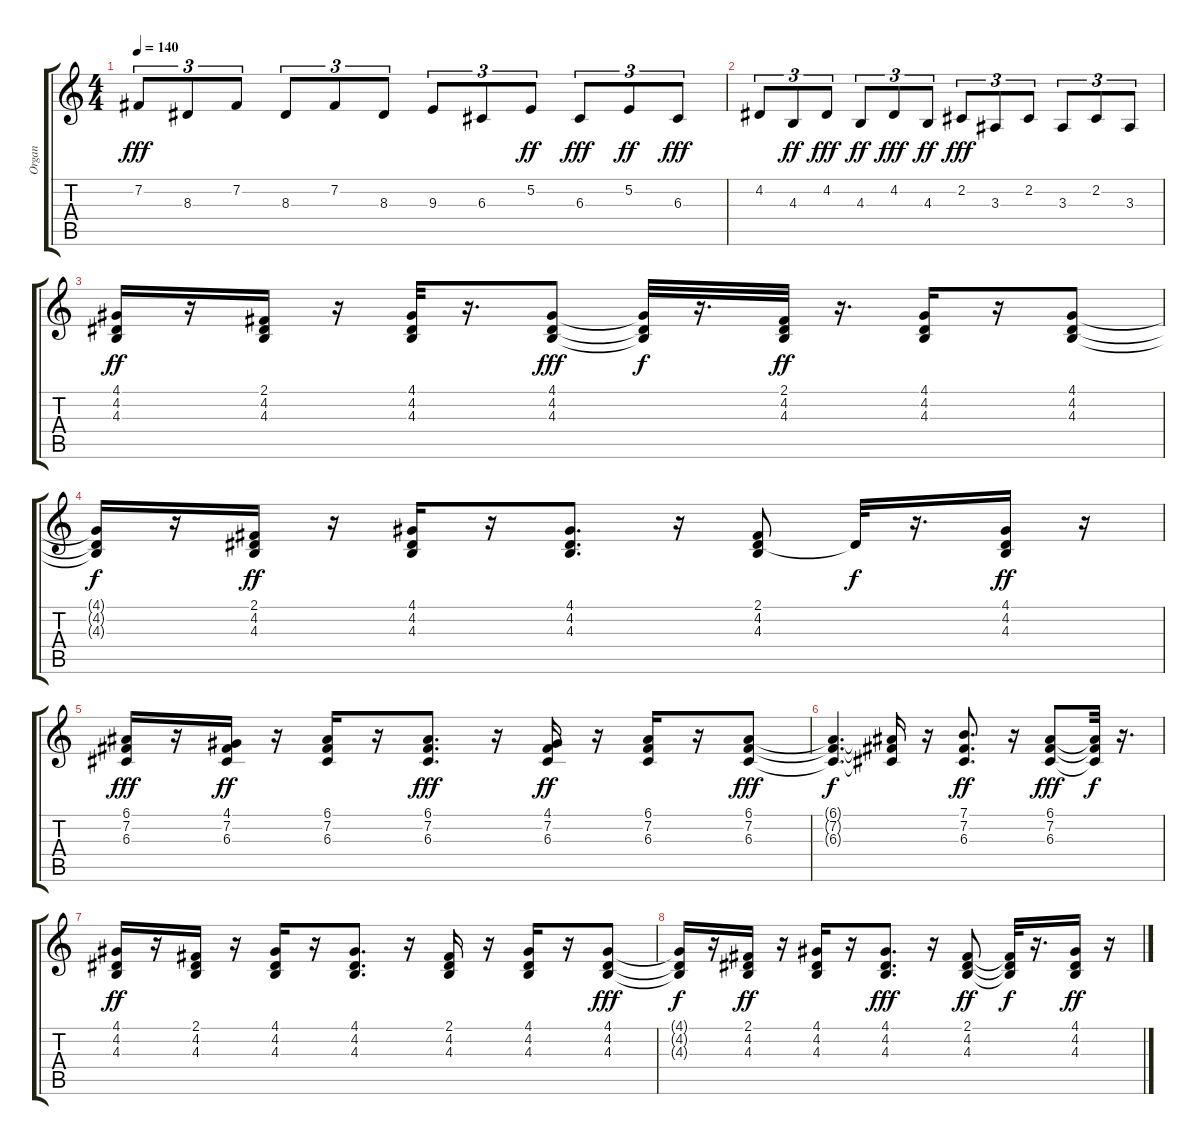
\track ("Organ" "Organ") {instrument rockorgan}
\staff {score tabs}
\tuning (E4 B3 G3 D3 A2 E2) {hide}
\ts (4 4)
\tempo 140
\clef g2
\ks c
7.2.8{tu (3 2) dy fff} 8.3.8{tu (3 2)} 7.2.8{tu (3 2)} 8.3.8{tu (3 2)} 7.2.8{tu (3 2)} 8.3.8{tu (3 2)} 9.3.8{tu (3 2)} 6.3.8{tu (3 2)} 5.2.8{tu (3 2) dy ff} 6.3.8{tu (3 2) dy fff} 5.2.8{tu (3 2) dy ff} 6.3.8{tu (3 2) dy fff} |
4.2.8{tu (3 2)} 4.3.8{tu (3 2) dy ff} 4.2.8{tu (3 2) dy fff} 4.3.8{tu (3 2) dy ff} 4.2.8{tu (3 2) dy fff} 4.3.8{tu (3 2) dy ff} 2.2.8{tu (3 2) dy fff} 3.3.8{tu (3 2)} 2.2.8{tu (3 2)} 3.3.8{tu (3 2)} 2.2.8{tu (3 2)} 3.3.8{tu (3 2)} |
(4.1 4.2 4.3).16{dy ff instrument rockorgan} r.16 (2.1 4.2 4.3).16 r.16 (4.1 4.2 4.3).32 r.16{d} (4.1 4.2 4.3).8{dy fff} (4.1{t} 4.2{t} 4.3{t}).32{dy f} r.16{d} (2.1 4.2 4.3).32{dy ff} r.16{d} (4.1 4.2 4.3).16 r.16 (4.1 4.2 4.3).8 |
(4.1{t} 4.2{t} 4.3{t}).16{dy f} r.16 (2.1 4.2 4.3).16{dy ff} r.16 (4.1 4.2 4.3).16 r.16 (4.1 4.2 4.3).8{d} r.16 (2.1 4.2 4.3).8 4.2{t}.32{dy f} r.16{d} (4.1 4.2 4.3).16{dy ff} r.16 |
(6.1 7.2 6.3).16{dy fff} r.16 (4.1 7.2 6.3).16{dy ff} r.16 (6.1 7.2 6.3).16 r.16 (6.1 7.2 6.3).8{d dy fff} r.16 (4.1 7.2 6.3).16{dy ff} r.16 (6.1 7.2 6.3).16 r.16 (6.1 7.2 6.3).8{dy fff} |
(6.1{t} 7.2{t} 6.3{t}).4{d dy f} (6.1{t} 7.2{t} 6.3{t}).16 r.16 (7.1 7.2 6.3).8{d dy ff} r.16 (6.1 7.2 6.3).8{dy fff} (6.1{t} 7.2{t} 6.3{t}).32{dy f} r.16{d} |
(4.1 4.2 4.3).16{dy ff} r.16 (2.1 4.2 4.3).16 r.16 (4.1 4.2 4.3).16 r.16 (4.1 4.2 4.3).8{d} r.16 (2.1 4.2 4.3).16 r.16 (4.1 4.2 4.3).16 r.16 (4.1 4.2 4.3).8{dy fff} |
(4.1{t} 4.2{t} 4.3{t}).16{dy f} r.16 (2.1 4.2 4.3).16{dy ff} r.16 (4.1 4.2 4.3).16 r.16 (4.1 4.2 4.3).8{d dy fff} r.16 (2.1 4.2 4.3).8{dy ff} (2.1{t} 4.2{t} 4.3{t}).32{dy f} r.16{d} (4.1 4.2 4.3).16{dy ff} r.16
